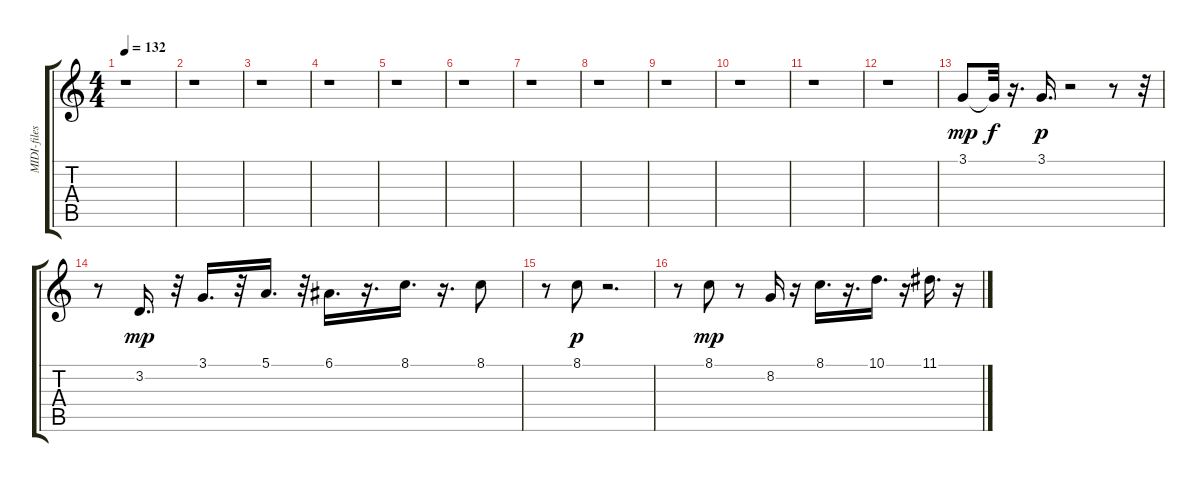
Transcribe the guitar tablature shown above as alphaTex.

\track ("MIDI-files" "MIDI-files") {instrument synthbrass2}
\staff {score tabs}
\tuning (E4 B3 G3 D3 A2 E2) {hide}
\ts (4 4)
\tempo 132
\clef g2
\ks c
r.1{dy p} |
r.1 |
r.1 |
r.1 |
r.1 |
r.1 |
r.1 |
r.1 |
r.1 |
r.1 |
r.1 |
r.1 |
3.1.8{dy mp volume 12} 3.1{t}.32{dy f} r.16{d} 3.1.16{d dy p} r.2 r.8 r.32 |
r.8 3.2.16{d dy mp volume 12} r.32 3.1.16{d} r.32 5.1.16{d} r.32 6.1.16{d} r.16{d} 8.1.16{d volume 12} r.16{d} 8.1.8{volume 12} |
r.8 8.1.8{dy p volume 11} r.2{d} |
r.8 8.1.8{dy mp volume 11} r.8 8.2.16{volume 10} r.16 8.1.16{d volume 10} r.16{d} 10.1.16{d volume 10} r.16 11.1.16{d volume 10} r.16
